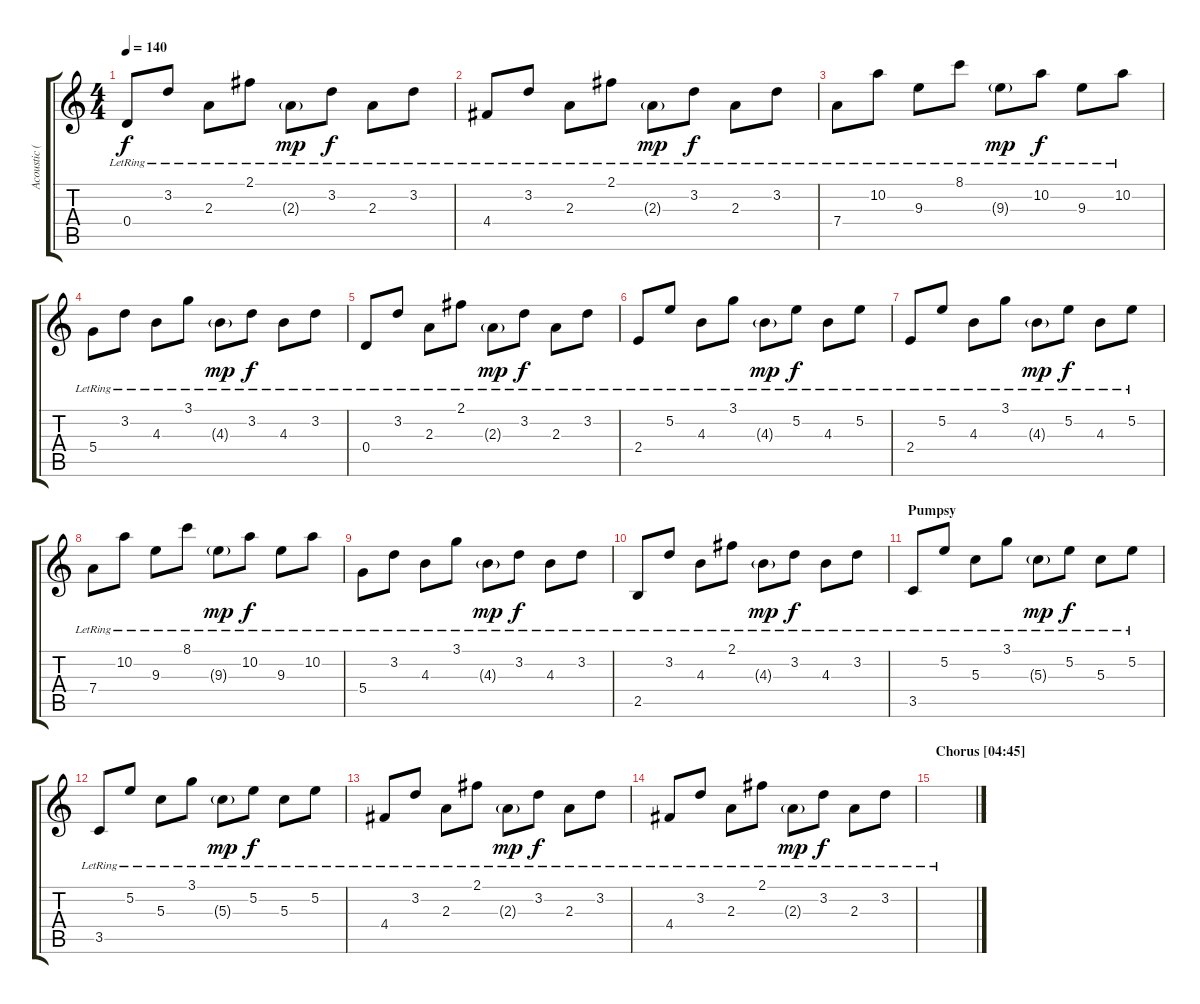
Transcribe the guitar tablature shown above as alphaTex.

\track ("Acoustic (Fingering)" "Acoustic (") {instrument acousticguitarsteel}
\staff {score tabs}
\tuning (E4 B3 G3 D3 A2 E2) {hide}
\ts (4 4)
\tempo 140
\clef g2
\ks c
0.4{lr}.8{dy f} 3.2{lr}.8 2.3{lr}.8 2.1{lr}.8 2.3{g lr}.8{dy mp} 3.2{lr}.8{dy f} 2.3{lr}.8 3.2{lr}.8 |
4.4{lr}.8 3.2{lr}.8 2.3{lr}.8 2.1{lr}.8 2.3{g lr}.8{dy mp} 3.2{lr}.8{dy f} 2.3{lr}.8 3.2{lr}.8 |
\section ("" "")
7.4{lr}.8 10.2{lr}.8 9.3{lr}.8 8.1{lr}.8 9.3{g lr}.8{dy mp} 10.2{lr}.8{dy f} 9.3{lr}.8 10.2{lr}.8 |
5.4{lr}.8 3.2{lr}.8 4.3{lr}.8 3.1{lr}.8 4.3{g lr}.8{dy mp} 3.2{lr}.8{dy f} 4.3{lr}.8 3.2{lr}.8 |
0.4{lr}.8 3.2{lr}.8 2.3{lr}.8 2.1{lr}.8 2.3{g lr}.8{dy mp} 3.2{lr}.8{dy f} 2.3{lr}.8 3.2{lr}.8 |
2.4{lr}.8 5.2{lr}.8 4.3{lr}.8 3.1{lr}.8 4.3{g lr}.8{dy mp} 5.2{lr}.8{dy f} 4.3{lr}.8 5.2{lr}.8 |
2.4{lr}.8 5.2{lr}.8 4.3{lr}.8 3.1{lr}.8 4.3{g lr}.8{dy mp} 5.2{lr}.8{dy f} 4.3{lr}.8 5.2{lr}.8 |
\section ("" "")
7.4{lr}.8 10.2{lr}.8 9.3{lr}.8 8.1{lr}.8 9.3{g lr}.8{dy mp} 10.2{lr}.8{dy f} 9.3{lr}.8 10.2{lr}.8 |
5.4{lr}.8 3.2{lr}.8 4.3{lr}.8 3.1{lr}.8 4.3{g lr}.8{dy mp} 3.2{lr}.8{dy f} 4.3{lr}.8 3.2{lr}.8 |
2.5{lr}.8 3.2{lr}.8 4.3{lr}.8 2.1{lr}.8 4.3{g lr}.8{dy mp} 3.2{lr}.8{dy f} 4.3{lr}.8 3.2{lr}.8 |
\section ("" "Pumpsy")
3.5{lr}.8 5.2{lr}.8 5.3{lr}.8 3.1{lr}.8 5.3{g lr}.8{dy mp} 5.2{lr}.8{dy f} 5.3{lr}.8 5.2{lr}.8 |
3.5{lr}.8 5.2{lr}.8 5.3{lr}.8 3.1{lr}.8 5.3{g lr}.8{dy mp} 5.2{lr}.8{dy f} 5.3{lr}.8 5.2{lr}.8 |
4.4{lr}.8 3.2{lr}.8 2.3{lr}.8 2.1{lr}.8 2.3{g lr}.8{dy mp} 3.2{lr}.8{dy f} 2.3{lr}.8 3.2{lr}.8 |
4.4{lr}.8 3.2{lr}.8 2.3{lr}.8 2.1{lr}.8 2.3{g lr}.8{dy mp} 3.2{lr}.8{dy f} 2.3{lr}.8 3.2{lr}.8 |
\section ("" "Chorus [04:45]")
